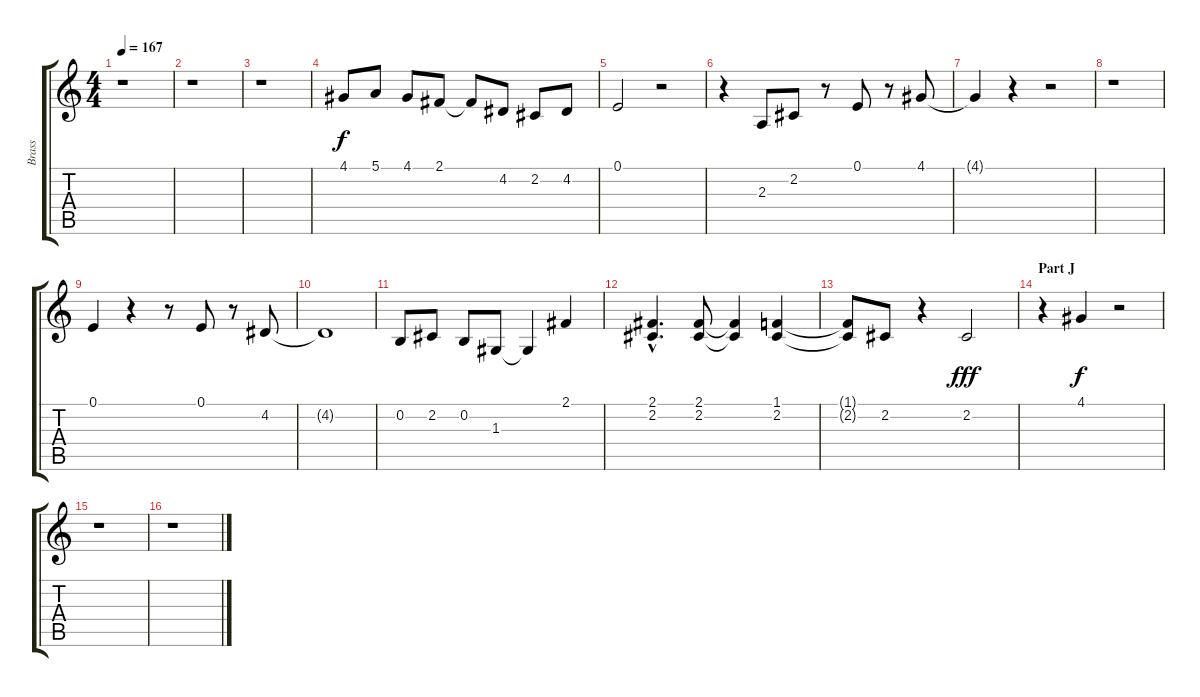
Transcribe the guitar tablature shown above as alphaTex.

\track ("Brass" "Brass") {instrument brasssection}
\staff {score tabs}
\tuning (E4 B3 G3 D3 A2 E2) {hide}
\ts (4 4)
\tempo 167
\clef g2
\ks c
r.1{dy f} |
r.1 |
r.1 |
4.1.8 5.1.8 4.1.8 2.1.8 2.1{t}.8 4.2.8 2.2.8 4.2.8 |
0.1.2 r.2 |
r.4 2.3.8 2.2.8 r.8 0.1.8 r.8 4.1.8 |
4.1{t}.4 r.4 r.2 |
r.1 |
0.1.4 r.4 r.8 0.1.8 r.8 4.2.8 |
4.2{t}.1 |
0.2.8 2.2.8 0.2.8 1.3.8 1.3{t}.4 2.1.4 |
(2.1{hac} 2.2{hac}).4{d} (2.1 2.2).8 (2.1{t} 2.2{t}).4 (1.1 2.2).4 |
(1.1{t} 2.2{t}).8 2.2.8 r.4 2.2.2{dy fff} |
\section ("" "Part J")
r.4 4.1.4{dy f} r.2 |
r.1 |
r.1
